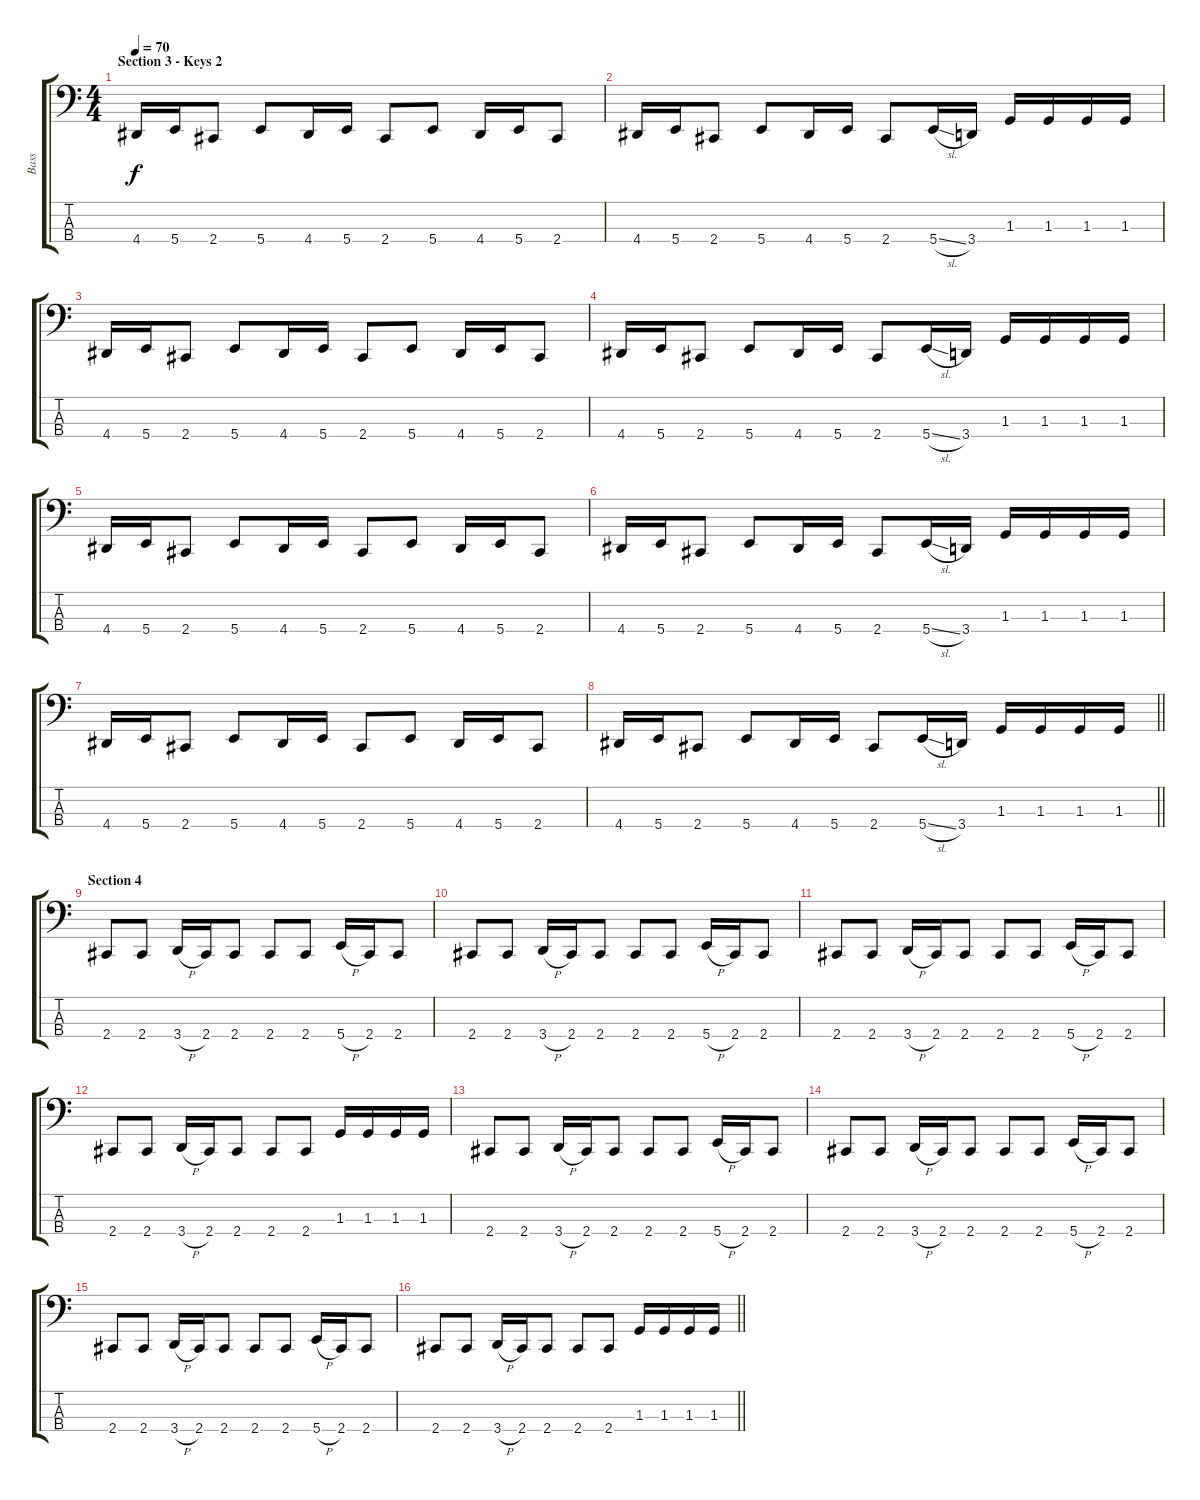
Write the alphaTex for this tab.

\track ("Bass" "Bass") {instrument electricbasspick}
\staff {score tabs}
\tuning (E2 B1 Gb1 B0) {hide}
\ts (4 4)
\section ("" "Section 3 - Keys 2")
\tempo 70
\clef f4
\ks c
4.4.16{dy f} 5.4.16 2.4.8 5.4.8 4.4.16 5.4.16 2.4.8 5.4.8 4.4.16 5.4.16 2.4.8 |
4.4.16 5.4.16 2.4.8 5.4.8 4.4.16 5.4.16 2.4.8 5.4{sl}.16 3.4.16 1.3.16 1.3.16 1.3.16 1.3.16 |
4.4.16 5.4.16 2.4.8 5.4.8 4.4.16 5.4.16 2.4.8 5.4.8 4.4.16 5.4.16 2.4.8 |
4.4.16 5.4.16 2.4.8 5.4.8 4.4.16 5.4.16 2.4.8 5.4{sl}.16 3.4.16 1.3.16 1.3.16 1.3.16 1.3.16 |
4.4.16 5.4.16 2.4.8 5.4.8 4.4.16 5.4.16 2.4.8 5.4.8 4.4.16 5.4.16 2.4.8 |
4.4.16 5.4.16 2.4.8 5.4.8 4.4.16 5.4.16 2.4.8 5.4{sl}.16 3.4.16 1.3.16 1.3.16 1.3.16 1.3.16 |
4.4.16 5.4.16 2.4.8 5.4.8 4.4.16 5.4.16 2.4.8 5.4.8 4.4.16 5.4.16 2.4.8 |
\barLineRight lightlight
4.4.16 5.4.16 2.4.8 5.4.8 4.4.16 5.4.16 2.4.8 5.4{sl}.16 3.4.16 1.3.16 1.3.16 1.3.16 1.3.16 |
\section ("" "Section 4")
2.4.8 2.4.8 3.4{h}.16 2.4.16 2.4.8 2.4.8 2.4.8 5.4{h}.16 2.4.16 2.4.8 |
2.4.8 2.4.8 3.4{h}.16 2.4.16 2.4.8 2.4.8 2.4.8 5.4{h}.16 2.4.16 2.4.8 |
2.4.8 2.4.8 3.4{h}.16 2.4.16 2.4.8 2.4.8 2.4.8 5.4{h}.16 2.4.16 2.4.8 |
2.4.8 2.4.8 3.4{h}.16 2.4.16 2.4.8 2.4.8 2.4.8 1.3.16 1.3.16 1.3.16 1.3.16 |
2.4.8 2.4.8 3.4{h}.16 2.4.16 2.4.8 2.4.8 2.4.8 5.4{h}.16 2.4.16 2.4.8 |
2.4.8 2.4.8 3.4{h}.16 2.4.16 2.4.8 2.4.8 2.4.8 5.4{h}.16 2.4.16 2.4.8 |
2.4.8 2.4.8 3.4{h}.16 2.4.16 2.4.8 2.4.8 2.4.8 5.4{h}.16 2.4.16 2.4.8 |
\barLineRight lightlight
2.4.8 2.4.8 3.4{h}.16 2.4.16 2.4.8 2.4.8 2.4.8 1.3.16 1.3.16 1.3.16 1.3.16
